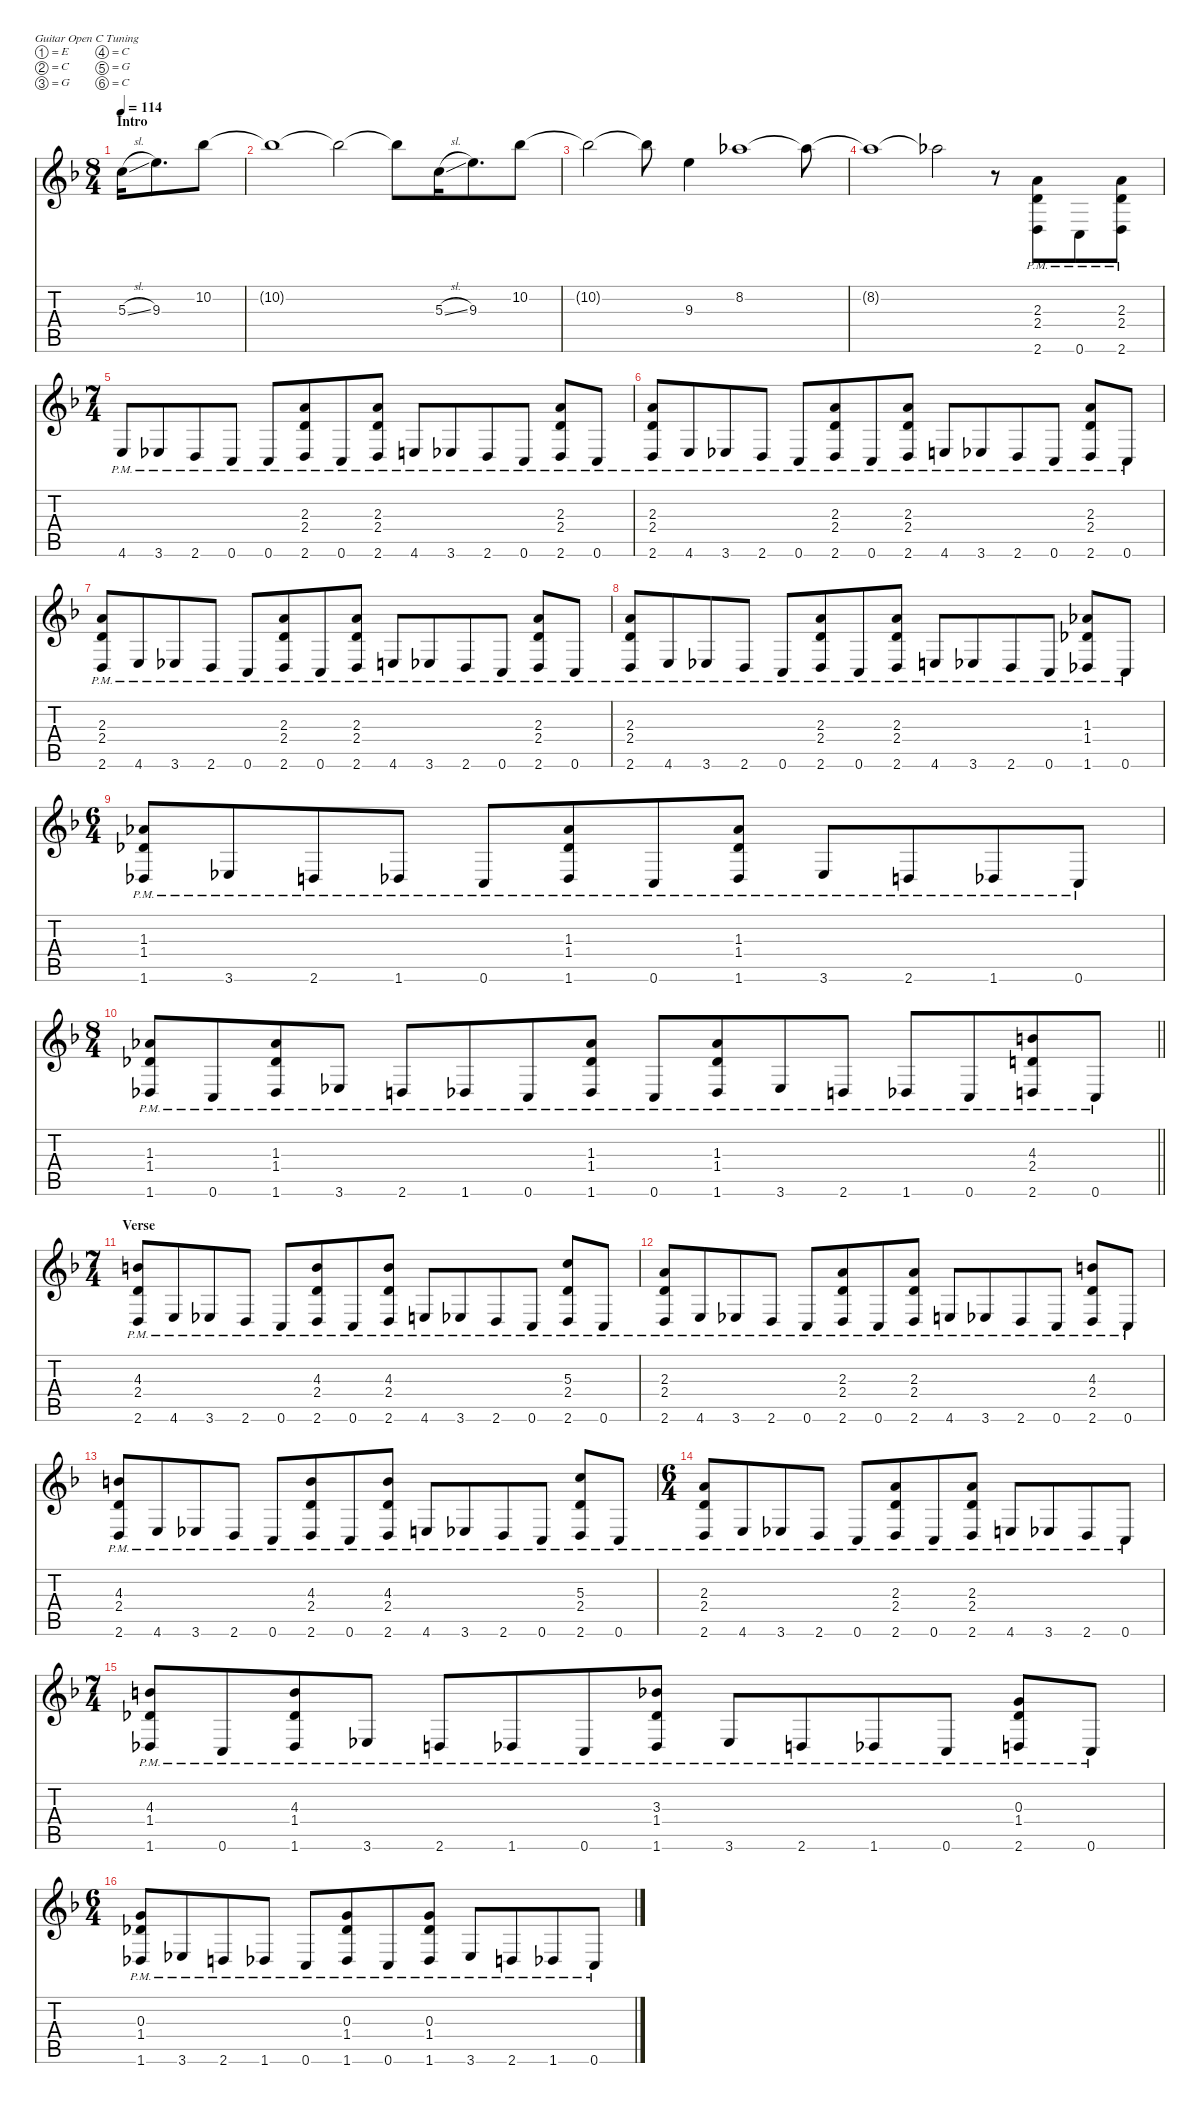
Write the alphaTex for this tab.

\defaultSystemsLayout 4
\hideDynamics
\bracketExtendMode nobrackets
\singleTrackTrackNamePolicy hidden
\multiTrackTrackNamePolicy hidden
\firstSystemTrackNameMode fullname
\otherSystemsTrackNameOrientation horizontal
\track ("Guitar 1" "Gtr 1") {mute instrument electricguitarjazz}
\staff {score tabs}
\tuning (E4 C4 G3 C3 G2 C2)
\ts (8 4)
\beaming (8 4 4 4 4)
\section ("" "Intro")
\ac
\tempo 114
\clef g2
\ks dminor
5.3{sl acc forcenatural}.16{dy f instrument electricguitarjazz beam Down} 9.3{acc forcenatural}.8{d beam Down} 10.2{acc b}.8{beam Down} |
10.2{t acc b}.1{beam Down} 10.2{t acc b}.2{beam Down} 10.2{t acc b}.8{beam Down} 5.3{sl acc forcenatural}.16{beam Down} 9.3{acc forcenatural}.8{d beam Down} 10.2{acc b}.8{beam Down} |
10.2{t acc b}.2{beam Down} 10.2{t acc b}.8{beam Down} 9.3{acc forcenatural}.4{beam Down} 8.2{acc b}.1{beam Down} 8.2{t acc b}.8{beam Down} |
8.2{t acc b}.1{instrument overdrivenguitar beam Down} 8.2{t acc b}.2{beam Down} r.8{beam Down} (2.6{pm acc forcenatural} 2.3{acc forcenatural} 2.4{acc forcenatural}).8{beam Up} 0.6{pm acc forcenatural}.8{beam Up} (2.6{pm acc forcenatural} 2.4{acc forcenatural} 2.3{acc forcenatural}).8{beam Up} |
\ts (7 4)
\beaming (8 4 4 4 4)
4.6{pm acc forcenatural}.8{beam Up} 3.6{pm acc b}.8{beam Up} 2.6{pm acc forcenatural}.8{beam Up} 0.6{pm acc forcenatural}.8{beam Up} 0.6{pm acc forcenatural}.8{beam Up} (2.6{pm acc forcenatural} 2.3{acc forcenatural} 2.4{acc forcenatural}).8{beam Up} 0.6{pm acc forcenatural}.8{beam Up} (2.6{pm acc forcenatural} 2.4{acc forcenatural} 2.3{acc forcenatural}).8{beam Up} 4.6{pm acc forcenatural}.8{beam Up} 3.6{pm acc b}.8{beam Up} 2.6{pm acc forcenatural}.8{beam Up} 0.6{pm acc forcenatural}.8{beam Up} (2.6{pm acc forcenatural} 2.3{acc forcenatural} 2.4{acc forcenatural}).8{beam Up} 0.6{pm acc forcenatural}.8{beam Up} |
(2.6{pm acc forcenatural} 2.4{acc forcenatural} 2.3{acc forcenatural}).8{beam Up} 4.6{pm acc forcenatural}.8{beam Up} 3.6{pm acc b}.8{beam Up} 2.6{pm acc forcenatural}.8{beam Up} 0.6{pm acc forcenatural}.8{beam Up} (2.6{pm acc forcenatural} 2.3{acc forcenatural} 2.4{acc forcenatural}).8{beam Up} 0.6{pm acc forcenatural}.8{beam Up} (2.6{pm acc forcenatural} 2.4{acc forcenatural} 2.3{acc forcenatural}).8{beam Up} 4.6{pm acc forcenatural}.8{beam Up} 3.6{pm acc b}.8{beam Up} 2.6{pm acc forcenatural}.8{beam Up} 0.6{pm acc forcenatural}.8{beam Up} (2.6{pm acc forcenatural} 2.3{acc forcenatural} 2.4{acc forcenatural}).8{beam Up} 0.6{pm acc forcenatural}.8{beam Up} |
(2.6{pm acc forcenatural} 2.4{acc forcenatural} 2.3{acc forcenatural}).8{beam Up} 4.6{pm acc forcenatural}.8{beam Up} 3.6{pm acc b}.8{beam Up} 2.6{pm acc forcenatural}.8{beam Up} 0.6{pm acc forcenatural}.8{beam Up} (2.6{pm acc forcenatural} 2.3{acc forcenatural} 2.4{acc forcenatural}).8{beam Up} 0.6{pm acc forcenatural}.8{beam Up} (2.6{pm acc forcenatural} 2.4{acc forcenatural} 2.3{acc forcenatural}).8{beam Up} 4.6{pm acc forcenatural}.8{beam Up} 3.6{pm acc b}.8{beam Up} 2.6{pm acc forcenatural}.8{beam Up} 0.6{pm acc forcenatural}.8{beam Up} (2.6{pm acc forcenatural} 2.3{acc forcenatural} 2.4{acc forcenatural}).8{beam Up} 0.6{pm acc forcenatural}.8{beam Up} |
(2.6{pm acc forcenatural} 2.4{acc forcenatural} 2.3{acc forcenatural}).8{beam Up} 4.6{pm acc forcenatural}.8{beam Up} 3.6{pm acc b}.8{beam Up} 2.6{pm acc forcenatural}.8{beam Up} 0.6{pm acc forcenatural}.8{beam Up} (2.6{pm acc forcenatural} 2.3{acc forcenatural} 2.4{acc forcenatural}).8{beam Up} 0.6{pm acc forcenatural}.8{beam Up} (2.6{pm acc forcenatural} 2.4{acc forcenatural} 2.3{acc forcenatural}).8{beam Up} 4.6{pm acc forcenatural}.8{beam Up} 3.6{pm acc b}.8{beam Up} 2.6{pm acc forcenatural}.8{beam Up} 0.6{pm acc forcenatural}.8{beam Up} (1.6{pm acc b} 1.3{acc b} 1.4{acc b}).8{beam Up} 0.6{pm acc forcenatural}.8{beam Up} |
\ts (6 4)
\beaming (8 4 4 4 4)
(1.6{pm acc b} 1.4{acc b} 1.3{acc b}).8{beam Up} 3.6{pm acc b}.8{beam Up} 2.6{pm acc forcenatural}.8{beam Up} 1.6{pm acc b}.8{beam Up} 0.6{pm acc forcenatural}.8{beam Up} (1.6{pm acc b} 1.4{acc b} 1.3{acc b}).8{beam Up} 0.6{pm acc forcenatural}.8{beam Up} (1.6{pm acc b} 1.3{acc b} 1.4{acc b}).8{beam Up} 3.6{pm acc b}.8{beam Up} 2.6{pm acc forcenatural}.8{beam Up} 1.6{pm acc b}.8{beam Up} 0.6{pm acc forcenatural}.8{beam Up} |
\ts (8 4)
\beaming (8 4 4 4 4)
\barLineRight lightlight
(1.6{pm acc b} 1.4{acc b} 1.3{acc b}).8{beam Up} 0.6{pm acc forcenatural}.8{beam Up} (1.6{pm acc b} 1.3{acc b} 1.4{acc b}).8{beam Up} 3.6{pm acc b}.8{beam Up} 2.6{pm acc forcenatural}.8{beam Up} 1.6{pm acc b}.8{beam Up} 0.6{pm acc forcenatural}.8{beam Up} (1.6{pm acc b} 1.4{acc b} 1.3{acc b}).8{beam Up} 0.6{pm acc forcenatural}.8{beam Up} (1.6{pm acc b} 1.3{acc b} 1.4{acc b}).8{beam Up} 3.6{pm acc b}.8{beam Up} 2.6{pm acc forcenatural}.8{beam Up} 1.6{pm acc b}.8{beam Up} 0.6{pm acc forcenatural}.8{beam Up} (2.6{pm acc forcenatural} 2.4{acc forcenatural} 4.3{acc forcenatural}).8{beam Up} 0.6{pm acc forcenatural}.8{beam Up} |
\ts (7 4)
\beaming (8 4 4 4 4)
\section ("" "Verse")
(2.6{pm acc forcenatural} 4.3{acc forcenatural} 2.4{acc forcenatural}).8{beam Up} 4.6{pm acc forcenatural}.8{beam Up} 3.6{pm acc b}.8{beam Up} 2.6{pm acc forcenatural}.8{beam Up} 0.6{pm acc forcenatural}.8{beam Up} (2.6{pm acc forcenatural} 2.4{acc forcenatural} 4.3{acc forcenatural}).8{beam Up} 0.6{pm acc forcenatural}.8{beam Up} (2.6{pm acc forcenatural} 4.3{acc forcenatural} 2.4{acc forcenatural}).8{beam Up} 4.6{pm acc forcenatural}.8{beam Up} 3.6{pm acc b}.8{beam Up} 2.6{pm acc forcenatural}.8{beam Up} 0.6{pm acc forcenatural}.8{beam Up} (2.6{pm acc forcenatural} 2.4{acc forcenatural} 5.3{acc forcenatural}).8{beam Up} 0.6{pm acc forcenatural}.8{beam Up} |
(2.6{pm acc forcenatural} 2.3{acc forcenatural} 2.4{acc forcenatural}).8{beam Up} 4.6{pm acc forcenatural}.8{beam Up} 3.6{pm acc b}.8{beam Up} 2.6{pm acc forcenatural}.8{beam Up} 0.6{pm acc forcenatural}.8{beam Up} (2.6{pm acc forcenatural} 2.4{acc forcenatural} 2.3{acc forcenatural}).8{beam Up} 0.6{pm acc forcenatural}.8{beam Up} (2.6{pm acc forcenatural} 2.3{acc forcenatural} 2.4{acc forcenatural}).8{beam Up} 4.6{pm acc forcenatural}.8{beam Up} 3.6{pm acc b}.8{beam Up} 2.6{pm acc forcenatural}.8{beam Up} 0.6{pm acc forcenatural}.8{beam Up} (2.6{pm acc forcenatural} 2.4{acc forcenatural} 4.3{acc forcenatural}).8{beam Up} 0.6{pm acc forcenatural}.8{beam Up} |
(2.6{pm acc forcenatural} 4.3{acc forcenatural} 2.4{acc forcenatural}).8{beam Up} 4.6{pm acc forcenatural}.8{beam Up} 3.6{pm acc b}.8{beam Up} 2.6{pm acc forcenatural}.8{beam Up} 0.6{pm acc forcenatural}.8{beam Up} (2.6{pm acc forcenatural} 4.3{acc forcenatural} 2.4{acc forcenatural}).8{beam Up} 0.6{pm acc forcenatural}.8{beam Up} (2.6{pm acc forcenatural} 2.4{acc forcenatural} 4.3{acc forcenatural}).8{beam Up} 4.6{pm acc forcenatural}.8{beam Up} 3.6{pm acc b}.8{beam Up} 2.6{pm acc forcenatural}.8{beam Up} 0.6{pm acc forcenatural}.8{beam Up} (2.6{pm acc forcenatural} 5.3{acc forcenatural} 2.4{acc forcenatural}).8{beam Up} 0.6{pm acc forcenatural}.8{beam Up} |
\ts (6 4)
\beaming (8 4 4 4 4)
(2.6{pm acc forcenatural} 2.3{acc forcenatural} 2.4{acc forcenatural}).8{beam Up} 4.6{pm acc forcenatural}.8{beam Up} 3.6{pm acc b}.8{beam Up} 2.6{pm acc forcenatural}.8{beam Up} 0.6{pm acc forcenatural}.8{beam Up} (2.6{pm acc forcenatural} 2.4{acc forcenatural} 2.3{acc forcenatural}).8{beam Up} 0.6{pm acc forcenatural}.8{beam Up} (2.6{pm acc forcenatural} 2.3{acc forcenatural} 2.4{acc forcenatural}).8{beam Up} 4.6{pm acc forcenatural}.8{beam Up} 3.6{pm acc b}.8{beam Up} 2.6{pm acc forcenatural}.8{beam Up} 0.6{pm acc forcenatural}.8{beam Up} |
\ts (7 4)
\beaming (8 4 4 4 4)
(1.6{pm acc b} 1.4{acc b} 4.3{acc forcenatural}).8{beam Up} 0.6{pm acc forcenatural}.8{beam Up} (1.6{pm acc b} 4.3{acc forcenatural} 1.4{acc b}).8{beam Up} 3.6{pm acc b}.8{beam Up} 2.6{pm acc forcenatural}.8{beam Up} 1.6{pm acc b}.8{beam Up} 0.6{pm acc forcenatural}.8{beam Up} (1.6{pm acc b} 1.4{acc b} 3.3{acc b}).8{beam Up} 3.6{pm acc b}.8{beam Up} 2.6{pm acc forcenatural}.8{beam Up} 1.6{pm acc b}.8{beam Up} 0.6{pm acc forcenatural}.8{beam Up} (2.6{pm acc forcenatural} 0.3{acc forcenatural} 1.4{acc b}).8{beam Up} 0.6{pm acc forcenatural}.8{beam Up} |
\ts (6 4)
\beaming (8 4 4 4 4)
(1.6{pm acc b} 1.4{acc b} 0.3{acc forcenatural}).8{beam Up} 3.6{pm acc b}.8{beam Up} 2.6{pm acc forcenatural}.8{beam Up} 1.6{pm acc b}.8{beam Up} 0.6{pm acc forcenatural}.8{beam Up} (1.6{pm acc b} 0.3{acc forcenatural} 1.4{acc b}).8{beam Up} 0.6{pm acc forcenatural}.8{beam Up} (1.6{pm acc b} 1.4{acc b} 0.3{acc forcenatural}).8{beam Up} 3.6{pm acc b}.8{beam Up} 2.6{pm acc forcenatural}.8{beam Up} 1.6{pm acc b}.8{beam Up} 0.6{pm acc forcenatural}.8{beam Up}
